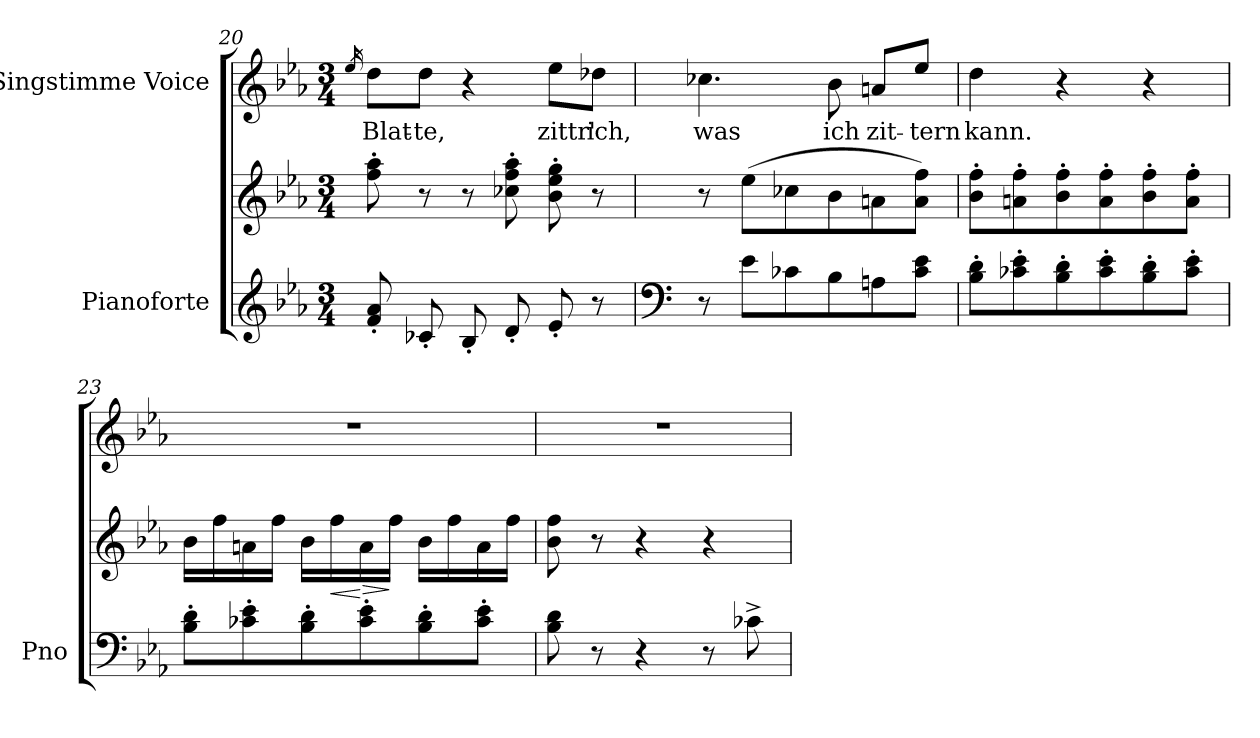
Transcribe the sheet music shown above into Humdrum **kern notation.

**kern	**kern	**dynam	**kern	**text
*part2	*part2	*part2	*part1	*part1
*staff3	*staff2	*staff2/3	*staff1	*staff1
*I"Pianoforte	*	*	*I"Singstimme Voice	*
*I'Pno	*	*	*	*
*clefG2	*clefG2	*	*clefG2	*
*k[b-e-a-]	*k[b-e-a-]	*	*k[b-e-a-]	*
*M3/4	*M3/4	*	*M3/4	*
=20	=20	=20	=20	=20
.	.	.	16qee-/	.
!	!	!	!	!LO:LY:b
8f/' 8a-/'	8ff\' 8aa-\'	.	8dd\L	Blat-
!	!	!	!	!LO:LY:b
8c-X'/	8r	.	8dd\J	-te,
8B-'/	8r	.	4r	.
8d'/	8cc-X\' 8ff\' 8aa-\'	.	.	.
!	!	!	!	!LO:LY:b
8e-'/	8b-\' 8ee-\' 8gg\'	.	8ee-\L	zittr'
!	!	!	!	!LO:LY:b
8r	8r	.	8dd-X\J	ich,
=21	=21	=21	=21	=21
*clefF4	*	*	*	*
!	!	!	!	!LO:LY:b
8r	8r	.	4.cc-X\	was
8e-\L	(>8ee-\L	.	.	.
8c-X\	8cc-X\	.	.	.
!	!	!	!	!LO:LY:b
8B-\	8b-\	.	8b-\	ich
!	!	!	!	!LO:LY:b
8An\	8an\	.	8an/L	zit-
!	!	!	!	!LO:LY:b
8c-\ 8e-\J	8a\ 8ff\J)	.	8ee-/J	-tern
=22	=22	=22	=22	=22
!	!	!	!	!LO:LY:b
8B-\' 8d\'L	8b-\' 8ff\'L	.	4dd\	kann.
8c-X\' 8e-\'	8an\' 8ff\'	.	.	.
8B-\' 8d\'	8b-\' 8ff\'	.	4r	.
8c-\' 8e-\'	8a\' 8ff\'	.	.	.
8B-\' 8d\'	8b-\' 8ff\'	.	4r	.
8c-\' 8e-\'J	8a\' 8ff\'J	.	.	.
!!LO:LB:g=z
=23	=23	=23	=23	=23
8B-\' 8d\'L	16b-\LL	.	2.r	.
.	16ff\	.	.	.
8c-X\' 8e-\'	16an\	.	.	.
.	16ff\JJ	.	.	.
8B-\' 8d\'	16b-\LL	.	.	.
!	!	!LO:HP:b	!	!
.	16ff\	<	.	.
!	!	!LO:HP:n=1:b	!	!
8c-\' 8e-\'	16a\	[ >	.	.
.	16ff\JJ	]	.	.
8B-\' 8d\'	16b-\LL	.	.	.
.	16ff\	.	.	.
8c-\' 8e-\'J	16a\	.	.	.
.	16ff\JJ	.	.	.
=24	=24	=24	=24	=24
8B-\ 8d\	8b-\ 8ff\	.	2.r	.
8r	8r	.	.	.
4r	4r	.	.	.
8r	4r	.	.	.
8c-X^\	.	.	.	.
=	=	=	=	=
*-	*-	*-	*-	*-
